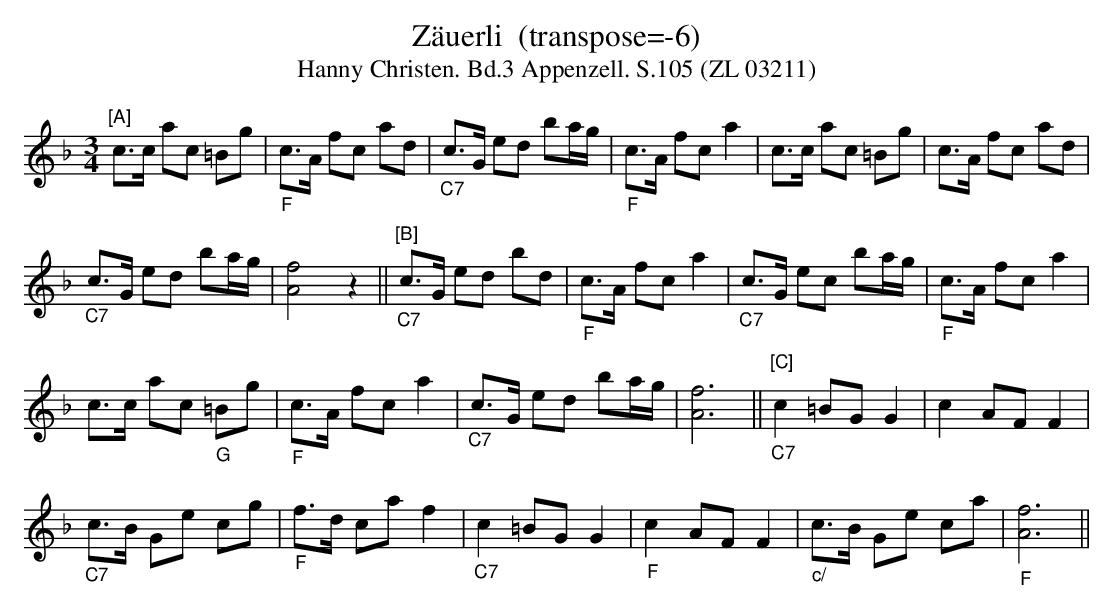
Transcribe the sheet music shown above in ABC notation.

X:1
T:Zäuerli  (transpose=-6)
T:Hanny Christen. Bd.3 Appenzell. S.105 (ZL 03211)
M:3/4
L:1/4
K:F transpose=-6
"[A]"c/>c/ a/c/ =B/g/ | "_F"c/>A/ f/c/ a/d/ | "_C7"c/>G/ e/d/ b/a//g// | "_F"c/>A/ f/c/ a |  c/>c/ a/c/ =B/g/ | c/>A/ f/c/ a/d/ |
 "_C7"c/>G/ e/d/ b/a//g// | [A2f2] z || "[B]""_C7"c/>G/ e/d/ b/d/ | "_F"c/>A/ f/c/ a | "_C7"c/>G/ e/c/ b/a//g// | "_F"c/>A/ f/c/ a |
c/>c/ a/c/ "_G"=B/g/ | "_F"c/>A/ f/c/ a | "_C7"c/>G/ e/d/ b/a//g// | [A3f3] || "[C]""_C7"c =B/G/ G | c A/F/ F |
"_C7"c/>B/ G/e/ c/g/ | "_F"f/>d/ c/a/ f | "_C7"c =B/G/ G | "_F"c A/F/ F  | "_c/"c/>B/ G/e/ c/a/ | "_F"[A3f3] ||
